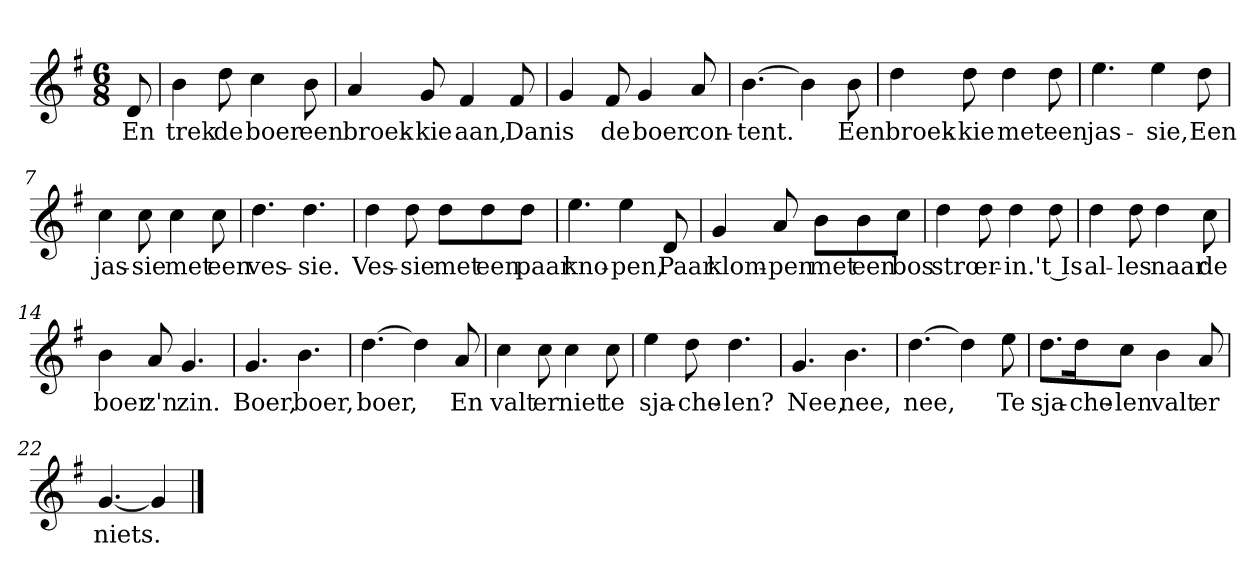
**kern	**text
*part1	*part1
*staff1	*staff1
*clefG2	*
*k[f#]	*
*G:	*
*M6/8	*
*MM120	*
=	=
8d	En
=1	=1
4b	trek
8dd	de
4cc	boer
8b	een
=2	=2
4a	broek-
8g	-kie
4f#	aan,
8f#	Dan
=3	=3
4g	is
8f#	de
4g	boer
8a	con-
=4	=4
[4.b	-tent.
4b]	.
8b	Een
=5	=5
4dd	broek-
8dd	-kie
4dd	met
8dd	een
=6	=6
4.ee	jas-
4ee	-sie,
8dd	Een
=7	=7
4cc	jas-
8cc	-sie
4cc	met
8cc	een
=8	=8
4.dd	ves-
4.dd	-sie.
=9	=9
4dd	Ves-
8dd	-sie
8dd\L	met
8dd\	een
8dd\J	paar
=10	=10
4.ee	kno-
4ee	-pen,
8d	Paar
=11	=11
4g	klom-
8a	-pen
8b\L	met
8b\	een
8cc\J	bos
=12	=12
4dd	stro
8dd	er-
4dd	-in.
8dd	't Is
=13	=13
4dd	al-
8dd	-les
4dd	naar
8cc	de
=14	=14
4b	boer
8a	z'n
4.g	zin.
=15	=15
4.g	Boer,
4.b	boer,
=16	=16
[4.dd	boer,
4dd]	.
8a	En
=17	=17
4cc	valt
8cc	er
4cc	niet
8cc	te
=18	=18
4ee	sja-
8dd	-che-
4.dd	-len?
=19	=19
4.g	Nee,
4.b	nee,
=20	=20
[4.dd	nee,
4dd]	.
8ee	Te
=21	=21
8.dd\L	sja-
16dd\K	-che-
8cc\J	-len
4b	valt
8a	er
=22	=22
[4.g	niets.
4g]	.
==	==
*-	*-
